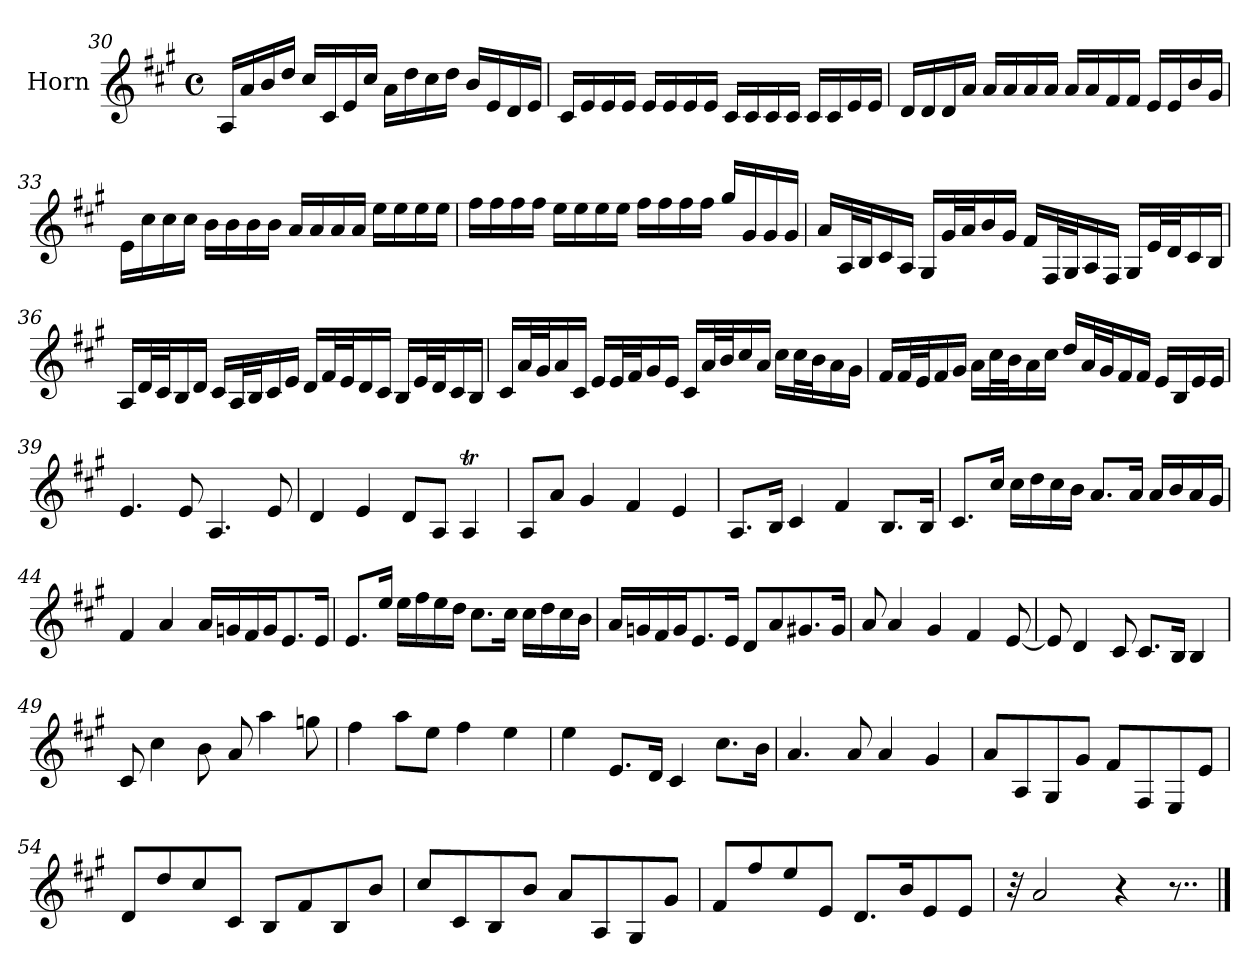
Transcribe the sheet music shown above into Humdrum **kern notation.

**kern
*part1
*staff1
*I"Horn
*I'Hn
*clefG2
*ITrd4c7
*k[f#c#]
*D:
*M4/4
*met(c)
=30
16D/LL
16d/
16e/
16g/JJ
16f#/LL
16F#/
16A/
16f#/JJ
16d\LL
16g\
16f#\
16g\JJ
16e/LL
16A/
16G/
16A/JJ
!!LO:LB:g=z
=31
16F#/LL
16A/
16A/
16A/JJ
16A/LL
16A/
16A/
16A/JJ
16F#/LL
16F#/
16F#/
16F#/JJ
16F#/LL
16F#/
16A/
16A/JJ
=32
16G/LL
16G/
16G/
16d/JJ
16d/LL
16d/
16d/
16d/JJ
16d/LL
16d/
16B/
16B/JJ
16A/LL
16A/
16e/
16c#/JJ
!!LO:LB:g=z
=33
16A\LL
16f#\
16f#\
16f#\JJ
16e\LL
16e\
16e\
16e\JJ
16d/LL
16d/
16d/
16d/JJ
16a\LL
16a\
16a\
16a\JJ
=34
16b\LL
16b\
16b\
16b\JJ
16a\LL
16a\
16a\
16a\JJ
16b\LL
16b\
16b\
16b\JJ
16cc#/LL
16c#/
16c#/
16c#/JJ
!!LO:LB:g=z
=35
16d/LL
32D/L
32E/J
16F#/
16D/JJ
16C#/LL
32c#/L
32d/J
16e/
16c#/JJ
16B/LL
32BB/L
32C#/J
16D/
16BB/JJ
16C#/LL
32A/L
32G/J
16F#/
16E/JJ
=36
16D/LL
32G/L
32F#/J
16E/
16G/JJ
16F#/LL
32D/L
32E/J
16F#/
16A/JJ
16G/LL
32B/L
32A/J
16G/
16F#/JJ
16E/LL
32A/L
32G/J
16F#/
16E/JJ
!!LO:LB:g=z
=37
16F#/LL
32d/L
32c#/J
16d/
16F#/JJ
16A/LL
32A/L
32B/J
16c#/
16A/JJ
16F#/LL
32d/L
32e/J
16f#/
16d/JJ
16f#\LL
32f#\L
32e\J
16d\
16c#\JJ
=38
16B/LL
32B/L
32A/J
16B/
16c#/JJ
16d\LL
32f#\L
32e\J
16d\
16f#\JJ
16g/LL
32d/L
32c#/J
16B/
16B/JJ
16A/LL
16E/
16A/
16A/JJ
!!LO:LB:g=z
=39
4.A/
8A/
4.D/
8A/
=40
4G/
4A/
8G/L
8D/J
4DT/
=41
8D/L
8d/J
4c#/
4B/
4A/
=42
8.D/L
16E/Jk
4F#/
4B/
8.E/L
16E/Jk
=43
8.F#/L
16f#/Jk
16f#\LL
16g\
16f#\
16e\JJ
8.d/L
16d/Jk
16d/LL
16e/
16d/
16c#/JJ
!!LO:LB:g=z
=44
4B/
4d/
16d/LL
16cn/
16B/
16c/J
8.A/
16A/Jk
=45
8.A/L
16a/Jk
16a\LL
16b\
16a\
16g\JJ
8.f#\L
16f#\Jk
16f#\LL
16g\
16f#\
16e\JJ
=46
16d/LL
16cn/
16B/
16c/J
8.A/
16A/Jk
8G/L
8d/
8.c#X/
16c#/Jk
=47
8d/
4d/
4c#/
4B/
[8A/
!!LO:LB:g=z
=48
8A/]
4G/
8F#/
8.F#/L
16E/Jk
4E/
=49
8F#/
4f#\
8e\
8d/
4dd\
8ccn\
=50
4b\
8dd\L
8a\J
4b\
4a\
=51
4a\
8.A/L
16G/Jk
4F#/
8.f#\L
16e\Jk
=52
4.d/
8d/
4d/
4c#/
=53
8d/L
8D/
8C#/
8c#/J
8B/L
8BB/
8AA/
8A/J
!!LO:LB:g=z
=54
8G/L
8g/
8f#/
8F#/J
8E/L
8B/
8E/
8e/J
=55
8f#/L
8F#/
8E/
8e/J
8d/L
8D/
8C#/
8c#/J
=56
8B/L
8b/
8a/
8A/J
8.G/L
16e/K
8A/
8A/J
=57
32r
2d/
4r
8..r
==
*-
